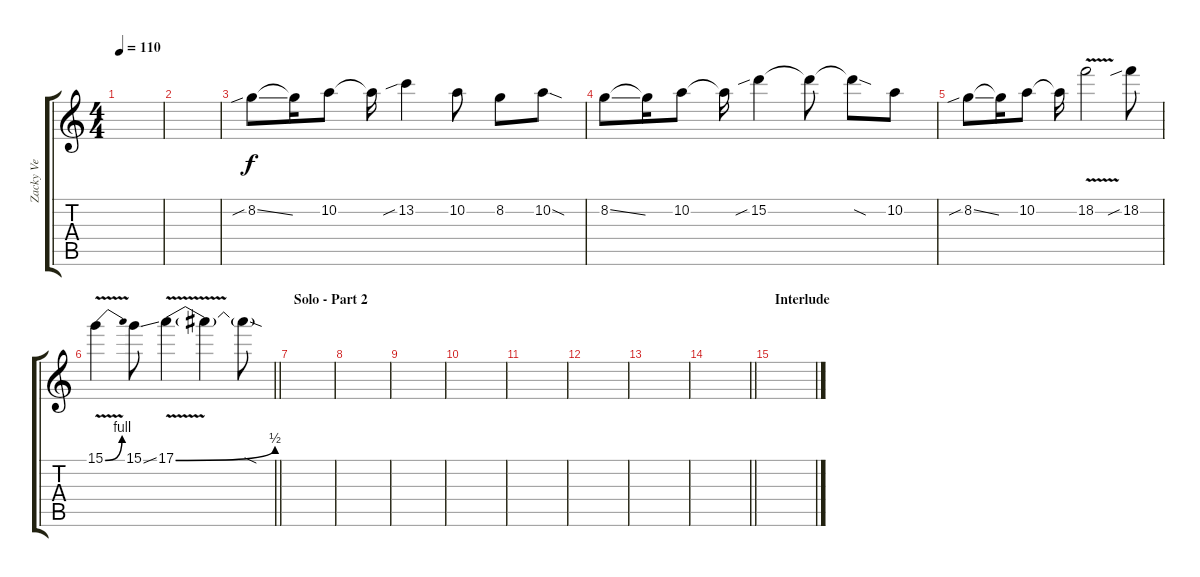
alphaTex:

\track ("  Zacky Vengeance - Lead" "  Zacky Ve") {instrument overdrivenguitar}
\staff {score tabs}
\tuning (E4 B3 G3 D3 A2 D2) {hide}
\ts (4 4)
\tempo 110
\clef g2
\ks c
|
|
8.2{sib ss}.8 8.2{t}.16 10.2.8 10.2{t}.16 13.2{sib}.4 10.2.8 8.2.8 10.2{sod}.8 |
8.2{ss}.8 8.2{t}.16 10.2.8 10.2{t}.16 15.2{sib}.4 15.2{t}.8 15.2{sod t}.8 10.2.8 |
8.2{sib ss}.8 8.2{t}.16 10.2.8 10.2{t}.16 18.2{v}.2 18.2{sib}.8 |
\barLineRight lightlight
15.1{be (bend 0 0 60 4) v}.4 15.1{ss}.8 17.1{be (bend 0 0 60 2) v}.4 17.1{t}.4 17.1{sod t}.8 |
\section ("" "Solo - Part 2")
|
|
|
|
|
|
|
\barLineRight lightlight
|
\section ("" "Interlude")
